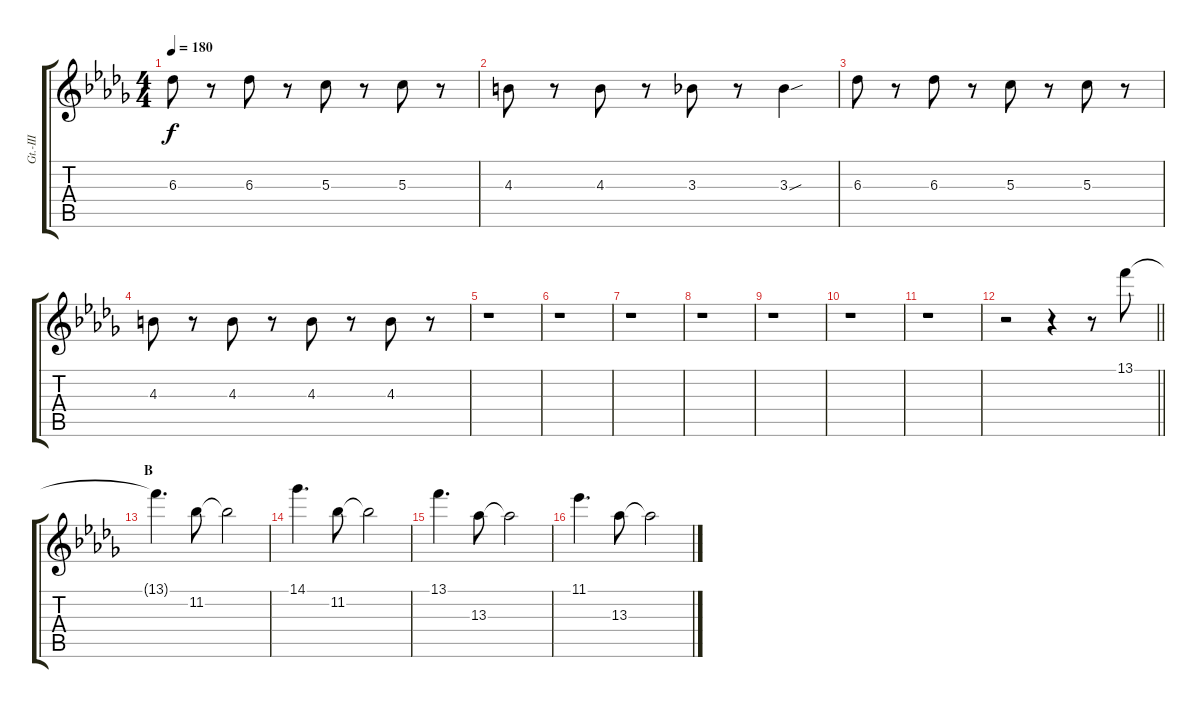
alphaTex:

\track ("Gt.-III" "Gt.-III") {instrument distortionguitar}
\staff {score tabs}
\tuning (E4 B3 G3 D3 A2 E2) {hide}
\ts (4 4)
\tempo 180
\clef g2
\ks db
6.3.8{dy f} r.8 6.3.8 r.8 5.3.8 r.8 5.3.8 r.8 |
4.3.8 r.8 4.3.8 r.8 3.3.8 r.8 3.3{sou}.4 |
6.3.8 r.8 6.3.8 r.8 5.3.8 r.8 5.3.8 r.8 |
4.3.8 r.8 4.3.8 r.8 4.3.8 r.8 4.3.8 r.8 |
r.1 |
r.1 |
r.1 |
r.1 |
r.1 |
r.1 |
r.1 |
\barLineRight lightlight
r.2 r.4 r.8 13.1.8 |
\section ("" "B")
13.1{t}.4{d} 11.2.8 11.2{t}.2 |
14.1.4{d} 11.2.8 11.2{t}.2 |
13.1.4{d} 13.3.8 13.3{t}.2 |
11.1.4{d} 13.3.8 13.3{t}.2
